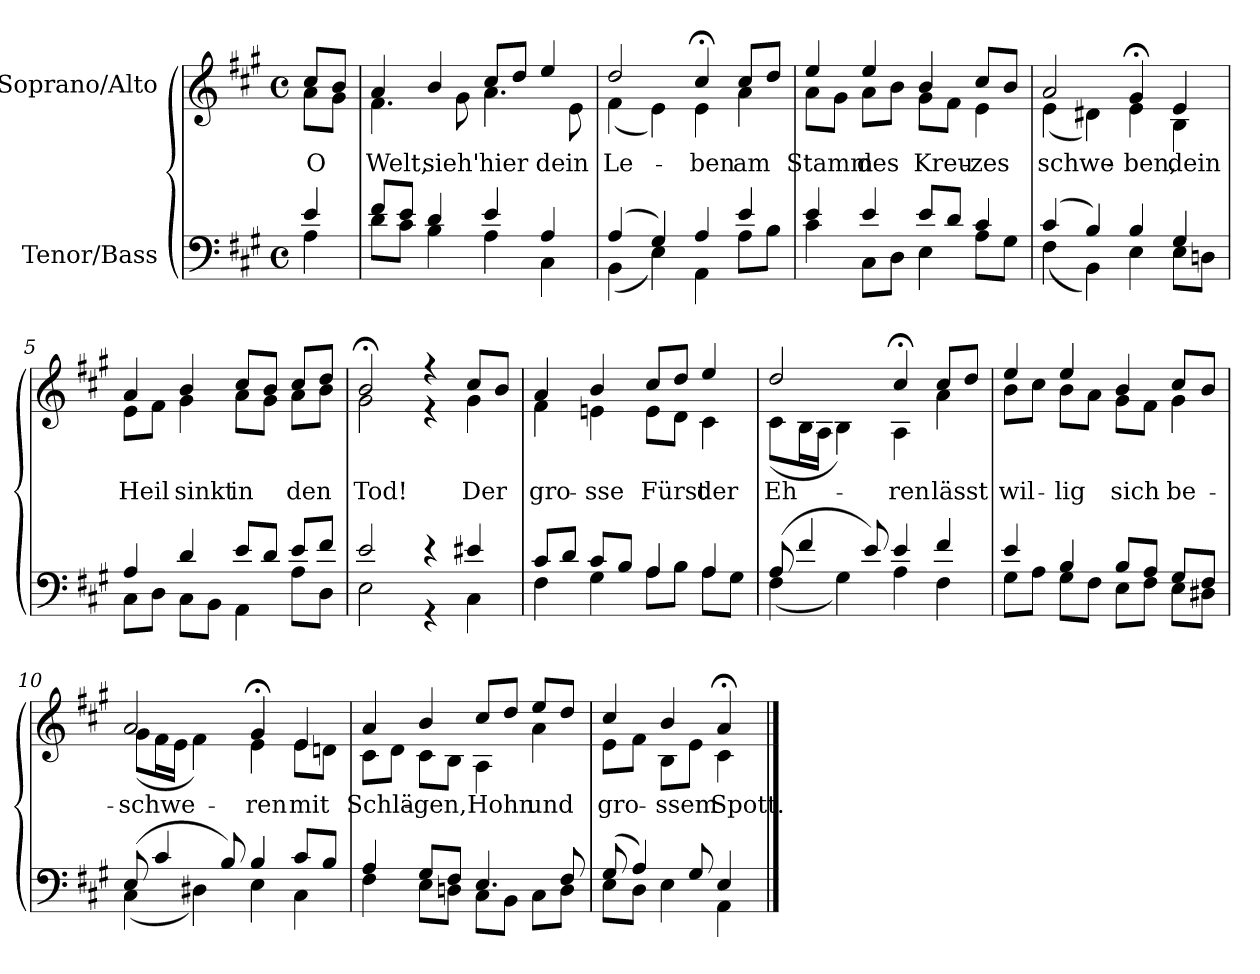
**kern	**kern	**text
*part2	*part1	*part1
*staff2	*staff1	*staff1
*I"Tenor/Bass	*I"Soprano/Alto	*
*clefF4	*clefG2	*
*k[f#c#g#]	*k[f#c#g#]	*
*M4/4	*M4/4	*
*met(c)	*met(c)	*
=	=	=
*^	*	*
!	!	!	!LO:LY:b
*	*	*^	*
4e/	4A\	8cc#/L	8a\L	O
.	.	8b/J	8g#\J	.
=1	=1	=1	=1	=1
!	!	!	!	!LO:LY:b
8f#/L	8d\L	4a/	4.f#\	Welt,
8e/J	8c#\J	.	.	.
!	!	!	!	!LO:LY:b
4d/	4B\	4b/	.	sieh'
.	.	.	8g#\	.
!	!	!	!	!LO:LY:b
4e/	4A\	8cc#/L	4.a\	hier
.	.	8dd/J	.	.
!	!	!	!	!LO:LY:b
4A/	4C#\	4ee/	.	dein
.	.	.	8e\	.
=2	=2	=2	=2	=2
!	!	!	!	!LO:LY:b
(4A/	(4BB\	2dd/	(4f#\	Le-
4G#/)	4E\)	.	4e\)	.
!	!	!	!	!LO:LY:b
4A/	4AA\	4cc#;</	4e\	-ben
!	!	!	!	!LO:LY:b
4e/	8A\L	8cc#/L	4a\	am
.	8B\J	8dd/J	.	.
=3	=3	=3	=3	=3
!	!	!	!	!LO:LY:b
4e/	4c#\	4ee/	8a\L	Stamm
.	.	.	8g#\J	.
!	!	!	!	!LO:LY:b
4e/	8C#\L	4ee/	8a\L	des
.	8D\J	.	8b\J	.
!	!	!	!	!LO:LY:b
8e/L	4E\	4b/	8g#\L	Kreu-
8d/J	.	.	8f#\J	.
!	!	!	!	!LO:LY:b
4c#/	8A\L	8cc#/L	4e\	-zes
.	8G#\J	8b/J	.	.
=4	=4	=4	=4	=4
!	!	!	!	!LO:LY:b
(4c#/	(4F#\	2a/	(4e\	schwe-
4B/)	4BB\)	.	4d#X\)	.
!	!	!	!	!LO:LY:b
4B/	4E\	4g#;</	4e\	-ben,
!	!	!	!	!LO:LY:b
4G#/	8E\L	4e/	4B\	dein
.	8Dn\J	.	.	.
!!LO:LB:g=z	!!
=5	=5	=5	=5	=5
!	!	!	!	!LO:LY:b
4A/	8C#\L	4a/	8e\L	Heil
.	8D\J	.	8f#\J	.
!	!	!	!	!LO:LY:b
4d/	8C#\L	4b/	4g#\	sinkt
.	8BB\J	.	.	.
!	!	!	!	!LO:LY:b
8e/L	4AA\	8cc#/L	8a\L	in
8d/J	.	8b/J	8g#\J	.
!	!	!	!	!LO:LY:b
8e/L	8A\L	8cc#/L	8a\L	den
8f#/J	8D\J	8dd/J	8b\J	.
=6	=6	=6	=6	=6
!	!	!	!	!LO:LY:b
2e/	2E\	2b;</	2g#\	Tod!
4r	4r	4r	4r	.
!	!	!	!	!LO:LY:b
4e#X/	4C#\	8cc#/L	4g#\	Der
.	.	8b/J	.	.
=7	=7	=7	=7	=7
!	!	!	!	!LO:LY:b
8c#/L	4F#\	4a/	4f#\	gro-
8d/J	.	.	.	.
!	!	!	!	!LO:LY:b
8c#/L	4G#\	4b/	4en\	sse
8B/J	.	.	.	.
!	!	!	!	!LO:LY:b
4A/	8A\L	8cc#/L	8e\L	Fürst
.	8B\J	8dd/J	8d\J	.
!	!	!	!	!LO:LY:b
4A/	8A\L	4ee/	4c#\	der
.	8G#\J	.	.	.
=8	=8	=8	=8	=8
!	!	!	!	!LO:LY:b
(8A/	(4F#\	2dd/	(8c#\L	Eh-
4f#/	.	.	16B\L	.
.	.	.	16A\JJ	.
.	4G#\)	.	4B\)	.
8e/)	.	.	.	.
!	!	!	!	!LO:LY:b
4e/	4A\	4cc#;</	4A\	-ren
!	!	!	!	!LO:LY:b
4f#/	4F#\	8cc#/L	4a\	lässt
.	.	8dd/J	.	.
!!LO:LB:g=z	!!
=9	=9	=9	=9	=9
!	!	!	!	!LO:LY:b
4e/	8G#\L	4ee/	8b\L	wil-
.	8A\J	.	8cc#\J	.
!	!	!	!	!LO:LY:b
4B/	8G#\L	4ee/	8b\L	-lig
.	8F#\J	.	8a\J	.
!	!	!	!	!LO:LY:b
8B/L	8E\L	4b/	8g#\L	sich
8A/J	8F#\J	.	8f#\J	.
!	!	!	!	!LO:LY:b
8G#/L	8E\L	8cc#/L	4g#\	be-
8F#/J	8D#X\J	8b/J	.	.
=10	=10	=10	=10	=10
!	!	!	!	!LO:LY:b
(8E/	(4C#\	2a/	(8g#\L	-schwe-
4c#/	.	.	16f#\L	.
.	.	.	16e\JJ	.
.	4D#X\)	.	4f#\)	.
8B/)	.	.	.	.
!	!	!	!	!LO:LY:b
4B/	4E\	4g#;</	4e\	-ren
!	!	!	!	!LO:LY:b
8c#/L	4C#\	4e/	8e\L	mit
8B/J	.	.	8dn\J	.
=11	=11	=11	=11	=11
!	!	!	!	!LO:LY:b
4A/	4F#\	4a/	8c#\L	Schlä-
.	.	.	8d\J	.
!	!	!	!	!LO:LY:b
8G#/L	8E\L	4b/	8c#\L	-gen,
8F#/J	8Dn\J	.	8B\J	.
!	!	!	!	!LO:LY:b
4.E/	8C#\L	8cc#/L	4A\	Hohn
.	8BB\J	8dd/J	.	.
!	!	!	!	!LO:LY:b
.	8C#\L	8ee/L	4a\	und
8F#/	8D\J	8dd/J	.	.
=12	=12	=12	=12	=12
!	!	!	!	!LO:LY:b
(8G#/	8E\L	4cc#/	8e\L	gro-
4A/)	8D\J	.	8f#\J	.
!	!	!	!	!LO:LY:b
.	4E\	4b/	8B\L	-ssem
8G#/	.	.	8e\J	.
!	!	!	!	!LO:LY:b
4E/	4AA\	4a;</	4c#\	Spott.
*v	*v	*	*	*
*	*v	*v	*
==	==	==
*-	*-	*-
